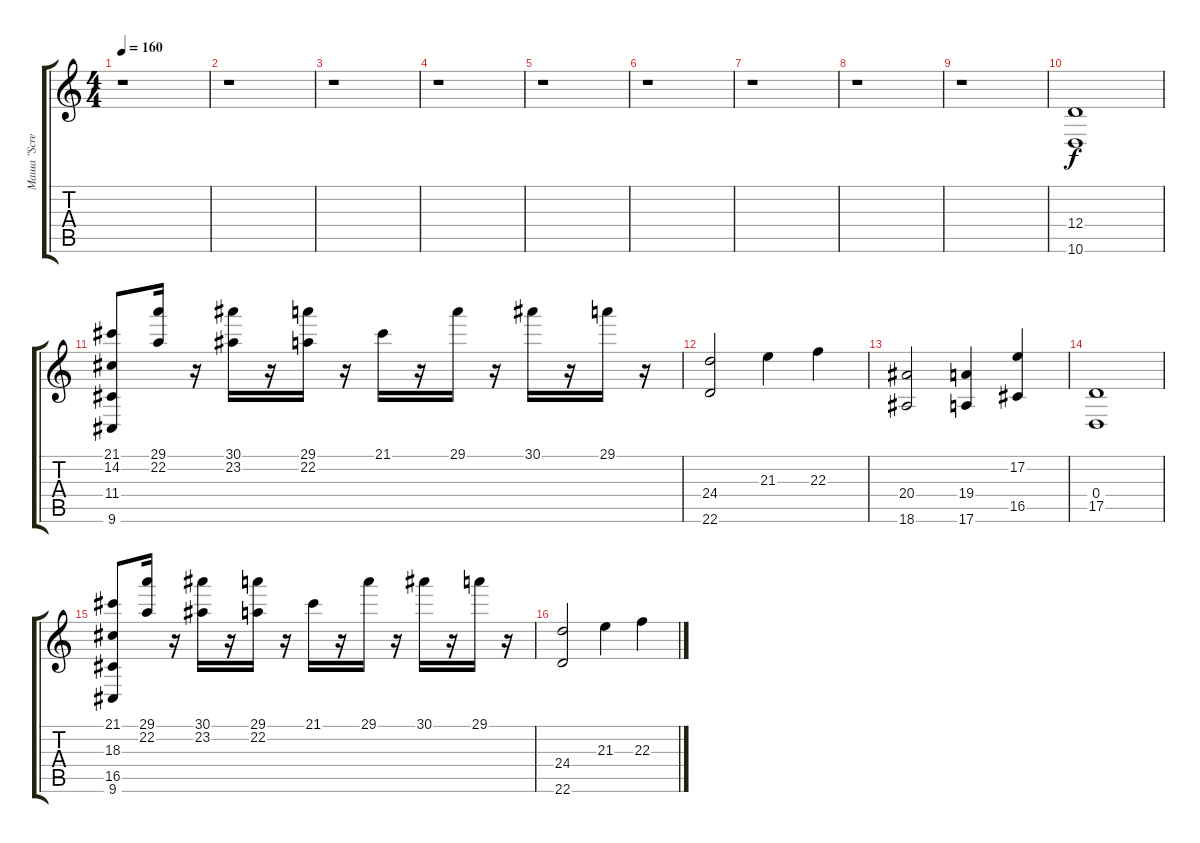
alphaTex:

\track ("Маша \"Scream\"" "Маша \"Scre") {instrument stringensemble1}
\staff {score tabs}
\tuning (E4 B3 G3 D3 A2 E2) {hide}
\ts (4 4)
\tempo 160
\clef g2
\ks c
r.1{dy f} |
r.1 |
r.1 |
r.1 |
r.1 |
r.1 |
r.1 |
r.1 |
r.1 |
(12.4 10.6).1 |
(21.1 14.2 11.4 9.6).8 (29.1 22.2).16 r.16 (30.1 23.2).16 r.16 (29.1 22.2).16 r.16 21.1.16 r.16 29.1.16 r.16 30.1.16 r.16 29.1.16 r.16 |
(24.4 22.6).2 21.3.4 22.3.4 |
(20.4 18.6).2 (19.4 17.6).4 (17.2 16.5).4 |
(0.4 17.5).1 |
(21.1 18.3 16.5 9.6).8 (29.1 22.2).16 r.16 (30.1 23.2).16 r.16 (29.1 22.2).16 r.16 21.1.16 r.16 29.1.16 r.16 30.1.16 r.16 29.1.16 r.16 |
(24.4 22.6).2 21.3.4 22.3.4
